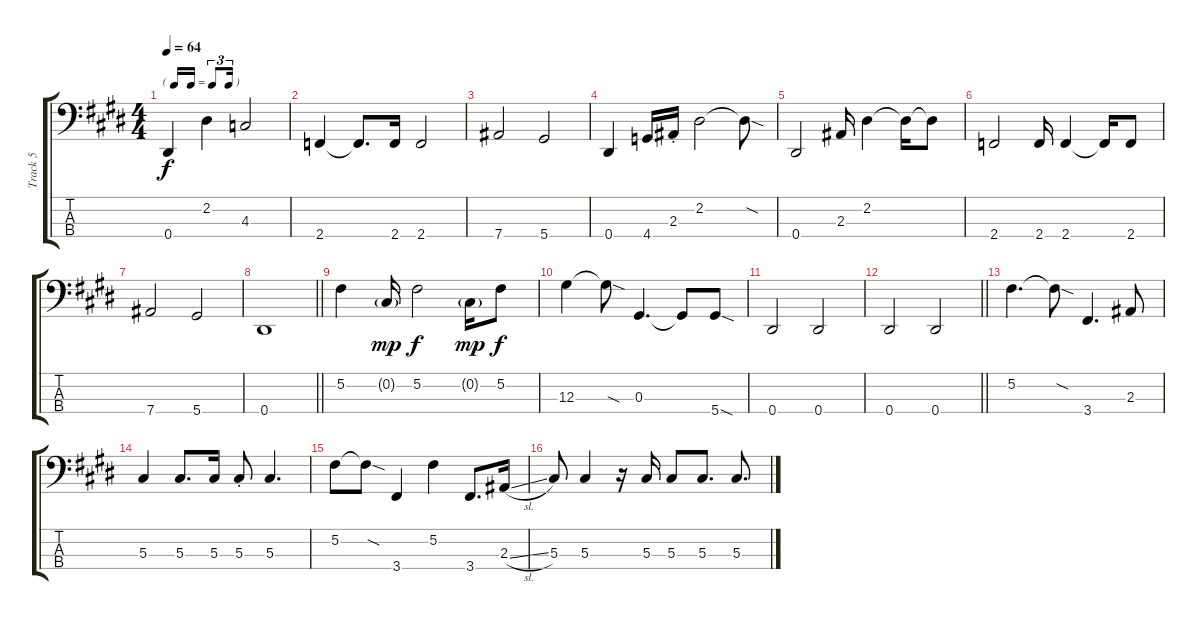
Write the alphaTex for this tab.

\track ("Track 5" "Track 5") {instrument electricbassfinger}
\staff {score tabs}
\tuning (Gb2 Db2 Ab1 Eb1) {hide}
\ts (4 4)
\tf triplet16th
\tempo 64
\clef f4
\ks e
0.4.4{dy f} 2.2.4 4.3.2 |
2.4.4 2.4{t}.8{d} 2.4.16 2.4.2 |
7.4.2 5.4.2 |
0.4.4 4.4.16 2.3{st}.16 2.2.2 2.2{sod t}.8 |
0.4.2 2.3.16 2.2.4 2.2{t}.16 2.2{t}.8 |
2.4.2 2.4.16 2.4.4 2.4{t}.16 2.4.8 |
7.4.2 5.4.2 |
\barLineRight lightlight
0.4.1 |
5.2.4 0.2{g}.16{dy mp} 5.2.2{dy f} 0.2{g}.16{dy mp} 5.2.8{dy f} |
12.3.4 12.3{sod t}.8 0.3.4{d} 0.3{t}.8 5.4{sod}.8 |
0.4.2 0.4.2 |
\barLineRight lightlight
0.4.2 0.4.2 |
5.2.4{d} 5.2{sod t}.8 3.4.4{d} 2.3.8 |
5.3.4 5.3.8{d} 5.3.16 5.3{st}.8 5.3.4{d} |
5.2.8 5.2{sod t}.8 3.4.4 5.2.4 3.4.8{d} 2.3{sl}.16 |
5.3.8 5.3.4 r.16 5.3.16 5.3.8 5.3.8{d} 5.3.8{d}
